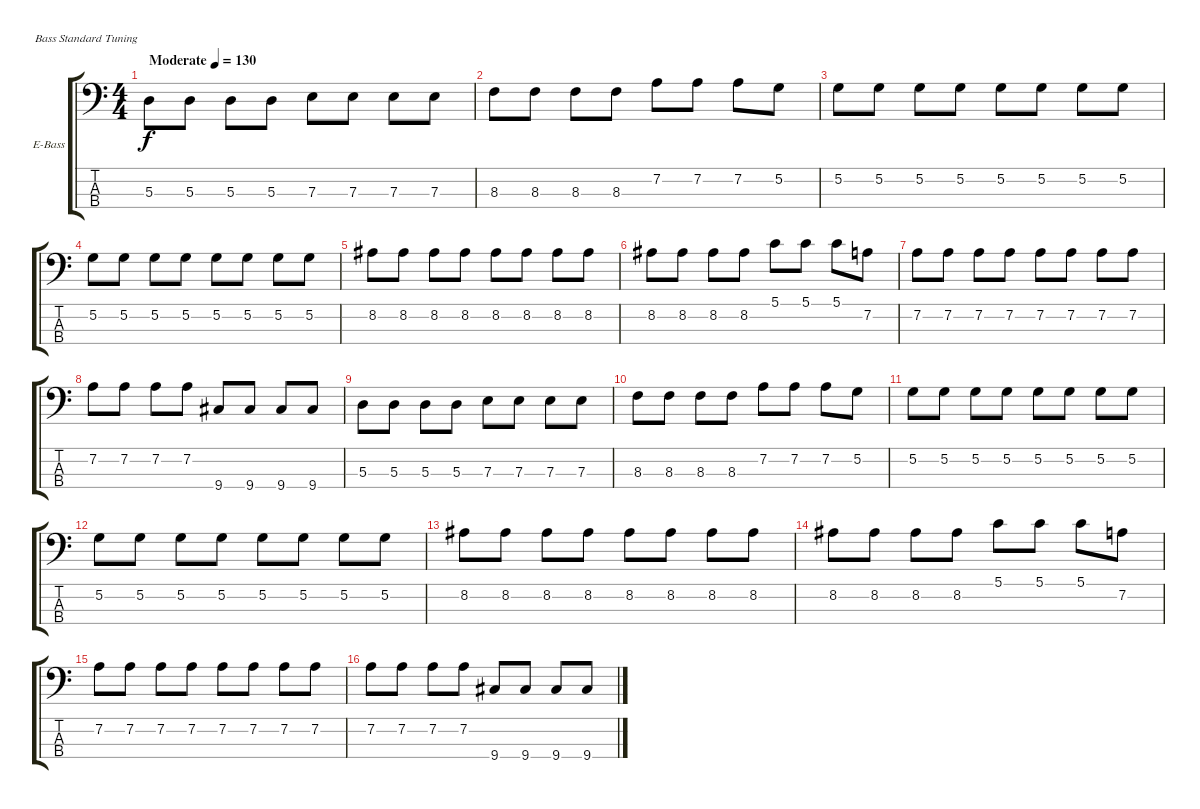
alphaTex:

\bracketExtendMode groupsimilarinstruments
\firstSystemTrackNameOrientation horizontal
\otherSystemsTrackNameOrientation horizontal
\track ("Track 2" "E-Bass") {instrument electricbassfinger}
\staff {score tabs}
\tuning (G2 D2 A1 E1)
\ts (4 4)
\beaming (8 2 2 2 2)
\tempo (130 "Moderate")
\clef f4
\ks c
5.3.8{dy f instrument electricbassfinger} 5.3.8 5.3.8 5.3.8 7.3.8 7.3.8 7.3.8 7.3.8 |
8.3.8 8.3.8 8.3.8 8.3.8 7.2.8 7.2.8 7.2.8 5.2.8 |
5.2.8 5.2.8 5.2.8 5.2.8 5.2.8 5.2.8 5.2.8 5.2.8 |
5.2.8 5.2.8 5.2.8 5.2.8 5.2.8 5.2.8 5.2.8 5.2.8 |
8.2.8 8.2.8 8.2.8 8.2.8 8.2.8 8.2.8 8.2.8 8.2.8 |
8.2.8 8.2.8 8.2.8 8.2.8 5.1.8 5.1.8 5.1.8 7.2.8 |
7.2.8 7.2.8 7.2.8 7.2.8 7.2.8 7.2.8 7.2.8 7.2.8 |
7.2.8 7.2.8 7.2.8 7.2.8 9.4.8 9.4.8 9.4.8 9.4.8 |
5.3.8 5.3.8 5.3.8 5.3.8 7.3.8 7.3.8 7.3.8 7.3.8 |
8.3.8 8.3.8 8.3.8 8.3.8 7.2.8 7.2.8 7.2.8 5.2.8 |
5.2.8 5.2.8 5.2.8 5.2.8 5.2.8 5.2.8 5.2.8 5.2.8 |
5.2.8 5.2.8 5.2.8 5.2.8 5.2.8 5.2.8 5.2.8 5.2.8 |
8.2.8 8.2.8 8.2.8 8.2.8 8.2.8 8.2.8 8.2.8 8.2.8 |
8.2.8 8.2.8 8.2.8 8.2.8 5.1.8 5.1.8 5.1.8 7.2.8 |
7.2.8 7.2.8 7.2.8 7.2.8 7.2.8 7.2.8 7.2.8 7.2.8 |
7.2.8 7.2.8 7.2.8 7.2.8 9.4.8 9.4.8 9.4.8 9.4.8
